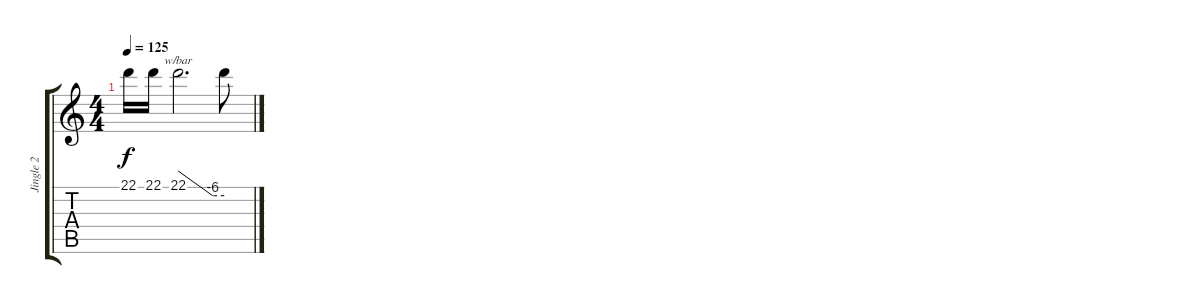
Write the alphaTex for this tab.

\track ("Jingle 2" "Jingle 2") {instrument bagpipe}
\staff {score tabs}
\tuning (E4 B3 G3 D3 A2 E2) {hide}
\ts (4 4)
\tempo 125
\clef g2
\ks c
22.1.16{dy f} 22.1.16 22.1.2{d tbe (custom default 0 0 45 -24 60 -24)} 22.1{t}.8
